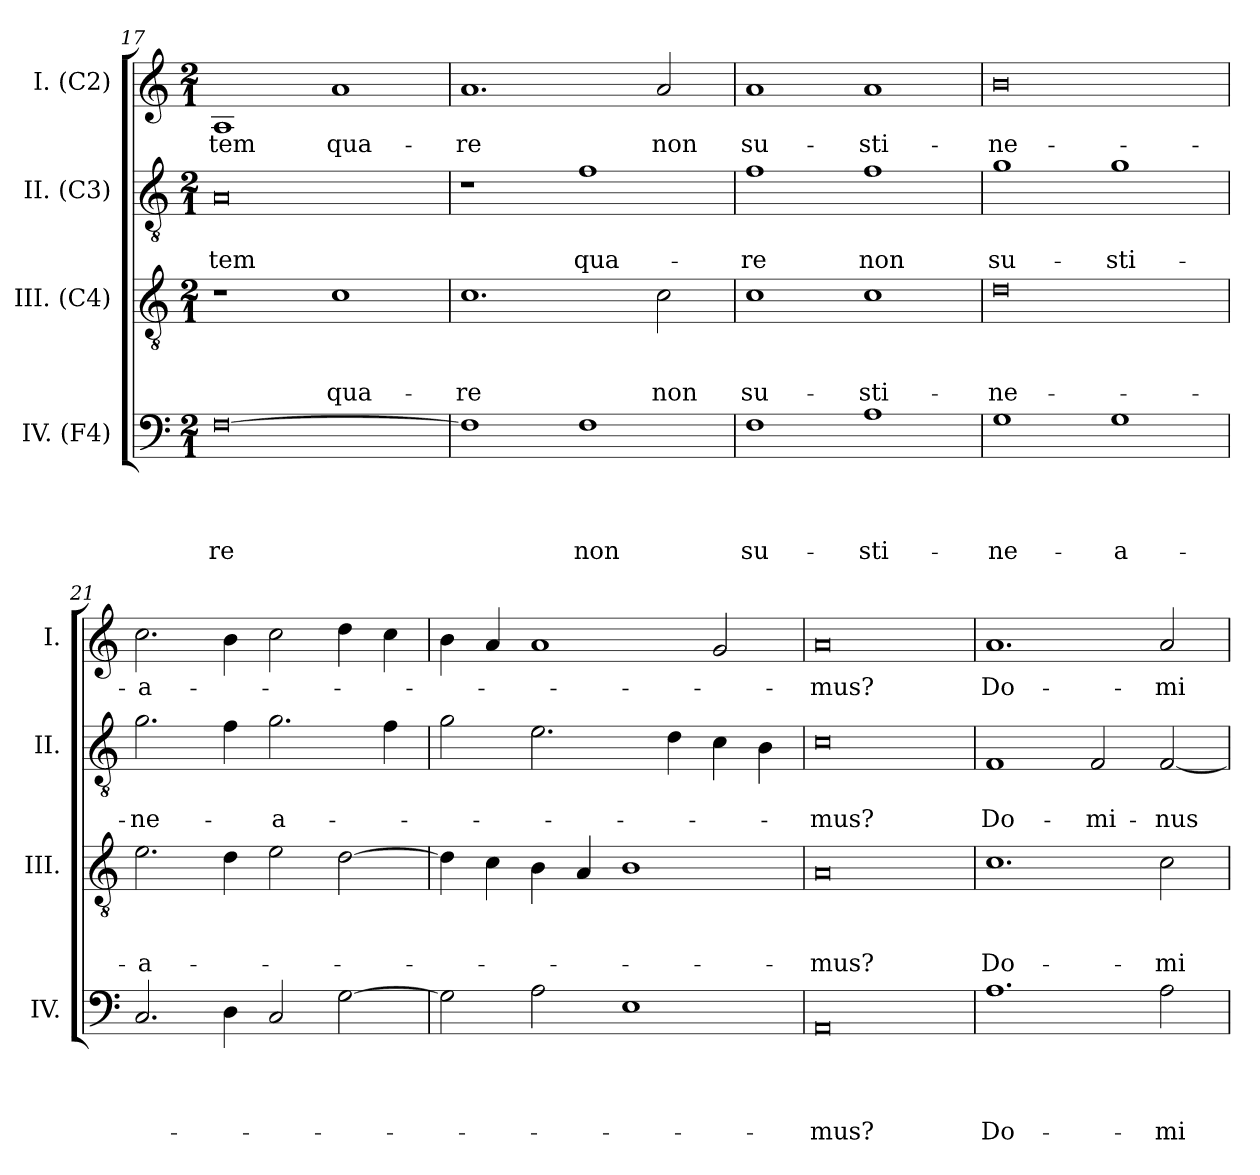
**kern	**text	**text	**text	**text	**kern	**text	**text	**text	**kern	**text	**text	**kern	**text
*part4	*part4	*part4	*part4	*part4	*part3	*part3	*part3	*part3	*part2	*part2	*part2	*part1	*part1
*staff4	*staff4	*staff4	*staff4	*staff4	*staff3	*staff3	*staff3	*staff3	*staff2	*staff2	*staff2	*staff1	*staff1
*I"IV. (F4)	*	*	*	*	*I"III. (C4)	*	*	*	*I"II. (C3)	*	*	*I"I. (C2)	*
*I'IV.	*	*	*	*	*I'III.	*	*	*	*I'II.	*	*	*I'I.	*
*clefF4	*	*	*	*	*clefGv2	*	*	*	*clefGv2	*	*	*clefG2	*
*k[]	*	*	*	*	*k[]	*	*	*	*k[]	*	*	*k[]	*
*C:	*	*	*	*	*C:	*	*	*	*C:	*	*	*C:	*
*M2/1	*	*	*	*	*M2/1	*	*	*	*M2/1	*	*	*M2/1	*
=17	=17	=17	=17	=17	=17	=17	=17	=17	=17	=17	=17	=17	=17
!	!	!	!	!LO:LY:b:rj	!	!	!	!	!	!	!LO:LY:b	!	!LO:LY:b
[<0F	.	.	.	-re	1r	.	.	.	0A	.	-tem	1A	-tem
!	!	!	!	!	!	!	!	!LO:LY:b	!	!	!	!	!LO:LY:b
.	.	.	.	.	1c	.	.	qua-	.	.	.	1a	qua-
!!LO:LB:g=z
=18	=18	=18	=18	=18	=18	=18	=18	=18	=18	=18	=18	=18	=18
!	!	!	!	!	!	!	!	!LO:LY:b	!	!	!	!	!LO:LY:b
1F]	.	.	.	.	1.c	.	.	-re	1r	.	.	1.a	-re
!	!	!	!	!LO:LY:b	!	!	!	!	!	!	!LO:LY:b	!	!
1F	.	.	.	non	.	.	.	.	1f	.	qua-	.	.
!	!	!	!	!	!	!	!	!LO:LY:b	!	!	!	!	!LO:LY:b
.	.	.	.	.	2c\	.	.	non	.	.	.	2a/	non
=19	=19	=19	=19	=19	=19	=19	=19	=19	=19	=19	=19	=19	=19
!	!	!	!	!LO:LY:b	!	!	!	!LO:LY:b	!	!	!LO:LY:b	!	!LO:LY:b
1F	.	.	.	su-	1c	.	.	su-	1f	.	-re	1a	su-
!	!	!	!	!LO:LY:b	!	!	!	!LO:LY:b	!	!	!LO:LY:b	!	!LO:LY:b
1A	.	.	.	-sti-	1c	.	.	-sti-	1f	.	non	1a	-sti-
=20	=20	=20	=20	=20	=20	=20	=20	=20	=20	=20	=20	=20	=20
!	!	!	!	!LO:LY:b	!	!	!	!LO:LY:b:rj	!	!	!LO:LY:b	!	!LO:LY:b:rj
1G	.	.	.	-ne-	0d	.	.	-ne-	1g	.	su-	0b	-ne-
!	!	!	!	!LO:LY:b:rj	!	!	!	!	!	!	!LO:LY:b	!	!
1G	.	.	.	-a-	.	.	.	.	1g	.	-sti-	.	.
=21	=21	=21	=21	=21	=21	=21	=21	=21	=21	=21	=21	=21	=21
!	!	!	!	!	!	!	!	!LO:LY:b	!	!	!LO:LY:b	!	!LO:LY:b
2.C/	.	.	.	.	2.e\	.	.	-a-	2.g\	.	-ne-	2.cc\	-a-
4D\	.	.	.	.	4d\	.	.	.	4f\	.	.	4b\	.
!	!	!	!	!	!	!	!	!	!	!	!LO:LY:b	!	!
2C/	.	.	.	.	2e\	.	.	.	2.g\	.	-a-	2cc\	.
[>2G\	.	.	.	.	[>2d\	.	.	.	.	.	.	4dd\	.
.	.	.	.	.	.	.	.	.	4f\	.	.	4cc\	.
=22	=22	=22	=22	=22	=22	=22	=22	=22	=22	=22	=22	=22	=22
2G\]	.	.	.	.	4d\]	.	.	.	2g\	.	.	4b\	.
.	.	.	.	.	4c\	.	.	.	.	.	.	4a/	.
2A\	.	.	.	.	4B\	.	.	.	2.e\	.	.	1a	.
.	.	.	.	.	4A/	.	.	.	.	.	.	.	.
1E	.	.	.	.	1B	.	.	.	.	.	.	.	.
.	.	.	.	.	.	.	.	.	4d\	.	.	.	.
.	.	.	.	.	.	.	.	.	4c\	.	.	2g/	.
.	.	.	.	.	.	.	.	.	4B\	.	.	.	.
=23	=23	=23	=23	=23	=23	=23	=23	=23	=23	=23	=23	=23	=23
!	!	!	!	!LO:LY:b	!	!	!	!LO:LY:b	!	!	!LO:LY:b	!	!LO:LY:b
0AA	.	.	.	-mus?	0A	.	.	-mus?	0c	.	-mus?	0a	-mus?
!!LO:PB:g=z
=24	=24	=24	=24	=24	=24	=24	=24	=24	=24	=24	=24	=24	=24
!	!	!	!	!LO:LY:b	!	!	!	!LO:LY:b	!	!	!LO:LY:b	!	!LO:LY:b
1.A	.	.	.	Do-	1.c	.	.	Do-	1F	.	Do-	1.a	Do-
!	!	!	!	!	!	!	!	!	!	!	!LO:LY:b	!	!
.	.	.	.	.	.	.	.	.	2F/	.	-mi-	.	.
!	!	!	!	!LO:LY:b	!	!	!	!LO:LY:b	!	!	!LO:LY:b	!	!LO:LY:b
2A\	.	.	.	-mi-	2c\	.	.	-mi-	[<2F/	.	-nus	2a/	-mi-
=	=	=	=	=	=	=	=	=	=	=	=	=	=
*-	*-	*-	*-	*-	*-	*-	*-	*-	*-	*-	*-	*-	*-
